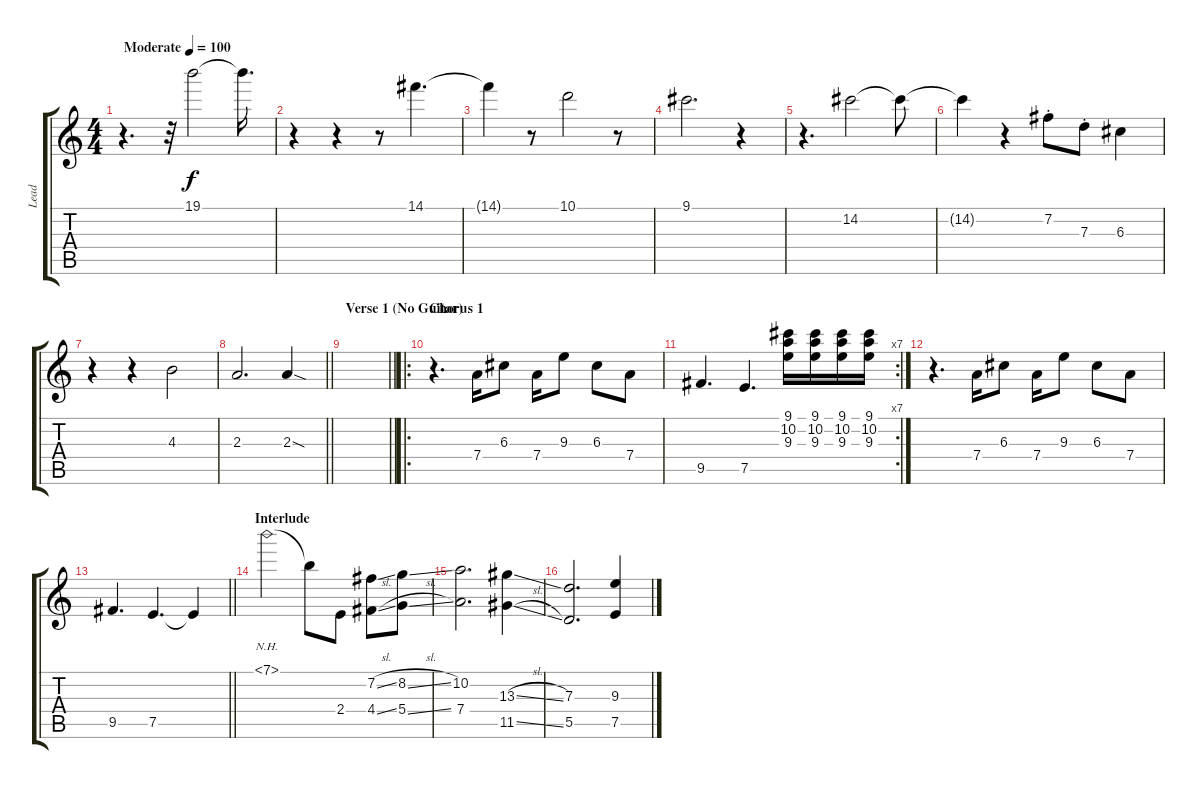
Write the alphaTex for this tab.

\track ("Lead" "Lead") {instrument electricguitarjazz}
\staff {score tabs}
\tuning (E4 B3 G3 D3 A2 E2) {hide}
\ts (4 4)
\tempo (100 "Moderate")
\clef g2
\ks c
r.4{d dy f instrument electricguitarjazz} r.32 19.1.2 19.1{t}.16{d} |
r.4 r.4 r.8 14.1.4{d} |
14.1{t}.4 r.8 10.1.2 r.8 |
9.1.2{d} r.4 |
r.4{d} 14.2.2 14.2{t}.8 |
14.2{t}.4 r.4 7.2{st}.8 7.3{st}.8 6.3.4 |
r.4 r.4 4.3.2 |
\barLineRight lightlight
2.3.2{d} 2.3{sod}.4 |
\section ("" "Verse 1 (No Guitar)")
\barLineRight lightlight
|
\ro
\section ("" "Chorus 1")
r.4{d} 7.4.16 6.3.8 7.4.16 9.3.8 6.3.8 7.4.8 |
\rc 7
9.5.4{d} 7.5.4{d} (9.1 10.2 9.3).16 (9.1 10.2 9.3).16 (9.1 10.2 9.3).16 (9.1 10.2 9.3).16 |
r.4{d} 7.4.16 6.3.8 7.4.16 9.3.8 6.3.8 7.4.8 |
\barLineRight lightlight
9.5.4{d} 7.5.4{d} 7.5{t}.4 |
\section ("" "Interlude")
7.1{nh}.2 7.1{t}.8 2.4.8 (7.2{sl} 4.4{sl}).8 (8.2{sl} 5.4{sl}).8 |
(10.2 7.4).2{d} (13.3{sl} 11.5{sl}).4 |
(7.3 5.5).2{d} (9.3{sl} 7.5{sl}).4
